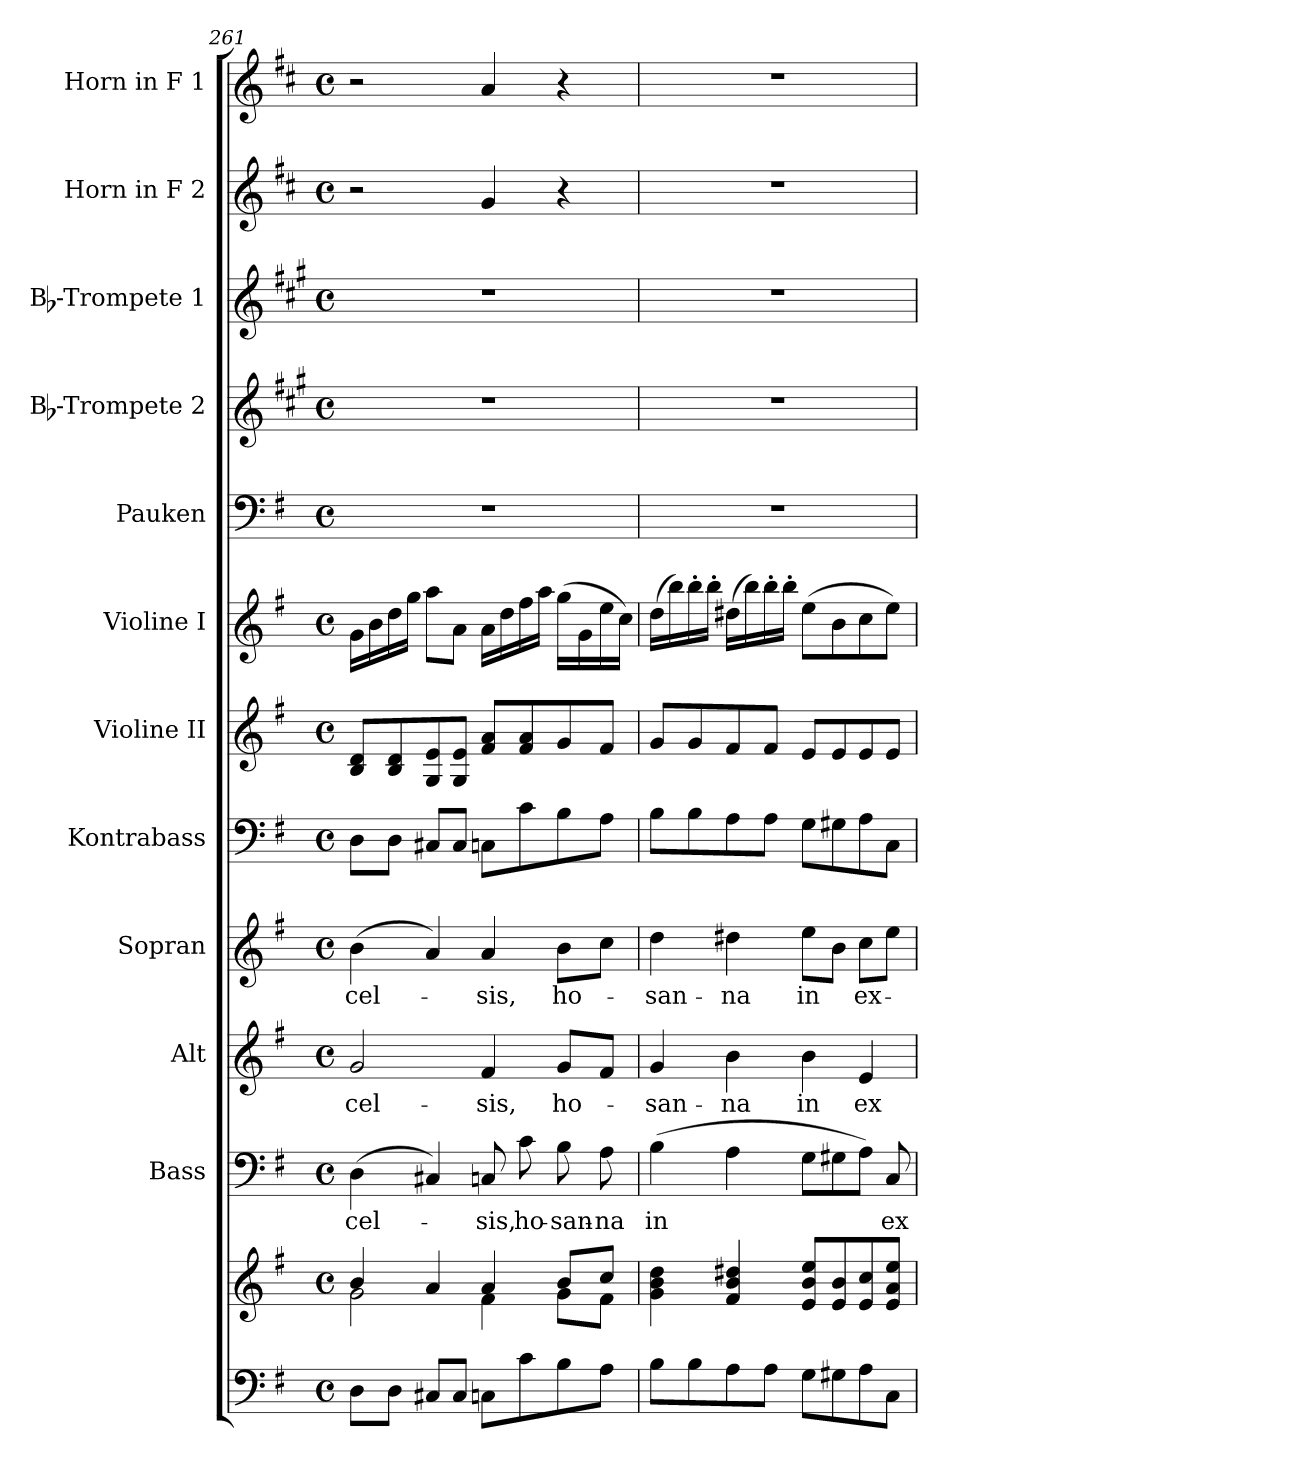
**kern	**kern	**kern	**text	**kern	**text	**kern	**text	**kern	**kern	**kern	**kern	**kern	**kern	**kern	**kern
*part12	*part12	*part11	*part11	*part10	*part10	*part9	*part9	*part8	*part7	*part6	*part5	*part4	*part3	*part2	*part1
*staff13	*staff12	*staff11	*staff11	*staff10	*staff10	*staff9	*staff9	*staff8	*staff7	*staff6	*staff5	*staff4	*staff3	*staff2	*staff1
*	*	*I"Bass	*	*I"Alt	*	*I"Sopran	*	*I"Kontrabass	*I"Violine II	*I"Violine I	*I"Pauken	*I"Bb-Trompete 2	*I"Bb-Trompete 1	*I"Horn in F 2	*I"Horn in F 1
*	*	*I'B.	*	*I'A.	*	*I'S.	*	*I'Kb.	*I'Vl. II	*I'Vl. I	*I'Pk.	*I'Bb Trp. 2	*I'Bb Trp. 1	*	*
!!LO:PB:g=z
*clefF4	*clefG2	*clefF4	*	*clefG2	*	*clefG2	*	*clefF4	*clefG2	*clefG2	*clefF4	*clefG2	*clefG2	*clefG2	*clefG2
*	*	*	*	*	*	*	*	*ITrd7c12	*	*	*	*ITrd1c2	*ITrd1c2	*ITrd4c7	*ITrd4c7
*k[f#]	*k[f#]	*k[f#]	*	*k[f#]	*	*k[f#]	*	*k[f#]	*k[f#]	*k[f#]	*k[f#]	*k[f#]	*k[f#]	*k[f#]	*k[f#]
*G:	*G:	*G:	*	*G:	*	*G:	*	*G:	*G:	*G:	*G:	*G:	*G:	*G:	*G:
*M4/4	*M4/4	*M4/4	*	*M4/4	*	*M4/4	*	*M4/4	*M4/4	*M4/4	*M4/4	*M4/4	*M4/4	*M4/4	*M4/4
*met(c)	*met(c)	*met(c)	*	*met(c)	*	*met(c)	*	*met(c)	*met(c)	*met(c)	*met(c)	*met(c)	*met(c)	*met(c)	*met(c)
=261	=261	=261	=261	=261	=261	=261	=261	=261	=261	=261	=261	=261	=261	=261	=261
*	*^	*	*	*	*	*	*	*	*	*	*	*	*	*	*
!	!	!	!	!LO:LY:b	!	!LO:LY:b	!	!LO:LY:b	!	!	!	!	!	!	!	!
8D\L	4b/	2g\	(>4D\	-cel-	2g/	-cel-	(>4b\	-cel-	8DD\L	8B/ 8d/L	16g\LL	1r	1r	1r	2r	2r
.	.	.	.	.	.	.	.	.	.	.	16b\	.	.	.	.	.
8D\J	.	.	.	.	.	.	.	.	8DD\J	8B/ 8d/	16dd\	.	.	.	.	.
.	.	.	.	.	.	.	.	.	.	.	16gg\JJ	.	.	.	.	.
8C#X/L	4a/	.	4C#X/)	.	.	.	4a/)	.	8CC#X/L	8G/ 8e/	8aa\L	.	.	.	.	.
8C#/J	.	.	.	.	.	.	.	.	8CC#/J	8G/ 8e/J	8a\J	.	.	.	.	.
!	!	!	!	!LO:LY:b	!	!LO:LY:b	!	!LO:LY:b	!	!	!	!	!	!	!	!
8Cn\L	4a/	4f#\	8Cn/	-sis,	4f#/	-sis,	4a/	-sis,	8CCn\L	8f#/ 8a/L	16a\LL	.	.	.	4c/	4d/
.	.	.	.	.	.	.	.	.	.	.	16dd\	.	.	.	.	.
!	!	!	!	!LO:LY:b	!	!	!	!	!	!	!	!	!	!	!	!
8c\	.	.	8c\	ho-	.	.	.	.	8C\	8f#/ 8a/	16ff#\	.	.	.	.	.
.	.	.	.	.	.	.	.	.	.	.	16aa\JJ	.	.	.	.	.
!	!	!	!	!LO:LY:b	!	!LO:LY:b	!	!LO:LY:b	!	!	!	!	!	!	!	!
8B\	8b/L	8g\L	8B\	-san-	8g/L	ho-	8b\L	ho-	8BB\	8g/	(>16gg\LL	.	.	.	4r	4r
.	.	.	.	.	.	.	.	.	.	.	16g\	.	.	.	.	.
!	!	!	!	!LO:LY:b	!	!	!	!	!	!	!	!	!	!	!	!
8A\J	8cc/J	8f#\J	8A\	-na	8f#/J	.	8cc\J	.	8AA\J	8f#/J	16ee\	.	.	.	.	.
.	.	.	.	.	.	.	.	.	.	.	16cc\JJ)	.	.	.	.	.
*	*v	*v	*	*	*	*	*	*	*	*	*	*	*	*	*	*
=262	=262	=262	=262	=262	=262	=262	=262	=262	=262	=262	=262	=262	=262	=262	=262
!	!	!	!LO:LY:b	!	!LO:LY:b	!	!LO:LY:b	!	!	!	!	!	!	!	!
8B\L	4g\ 4b\ 4dd\	(>4B\	in	4g/	-san-	4dd\	-san-	8BB\L	8g/L	(>16dd\LL	1r	1r	1r	1r	1r
.	.	.	.	.	.	.	.	.	.	16bb\)	.	.	.	.	.
8B\	.	.	.	.	.	.	.	8BB\	8g/	16bb'>\	.	.	.	.	.
.	.	.	.	.	.	.	.	.	.	16bb'>\JJ	.	.	.	.	.
!	!	!	!	!	!LO:LY:b	!	!LO:LY:b	!	!	!	!	!	!	!	!
8A\	4f#/ 4b/ 4dd#X/	4A\	.	4b\	-na	4dd#X\	-na	8AA\	8f#/	(>16dd#X\LL	.	.	.	.	.
.	.	.	.	.	.	.	.	.	.	16bb\)	.	.	.	.	.
8A\J	.	.	.	.	.	.	.	8AA\J	8f#/J	16bb'>\	.	.	.	.	.
.	.	.	.	.	.	.	.	.	.	16bb'>\JJ	.	.	.	.	.
!	!	!	!	!	!LO:LY:b	!	!LO:LY:b	!	!	!	!	!	!	!	!
8G\L	8e/ 8b/ 8ee/L	8G\L	.	4b\	in	8ee\L	in	8GG\L	8e/L	(>8ee\L	.	.	.	.	.
8G#X\	8e/ 8b/	8G#X\	.	.	.	8b\J	.	8GG#X\	8e/	8b\	.	.	.	.	.
!	!	!	!	!	!LO:LY:b	!	!LO:LY:b	!	!	!	!	!	!	!	!
8A\	8e/ 8cc/	8A\J)	.	4e/	ex-	8cc\L	ex-	8AA\	8e/	8cc\	.	.	.	.	.
!	!	!	!LO:LY:b	!	!	!	!	!	!	!	!	!	!	!	!
8C\J	8e/ 8a/ 8ee/J	8C/	ex-	.	.	8ee\J	.	8CC\J	8e/J	8ee\J)	.	.	.	.	.
=	=	=	=	=	=	=	=	=	=	=	=	=	=	=	=
*-	*-	*-	*-	*-	*-	*-	*-	*-	*-	*-	*-	*-	*-	*-	*-
